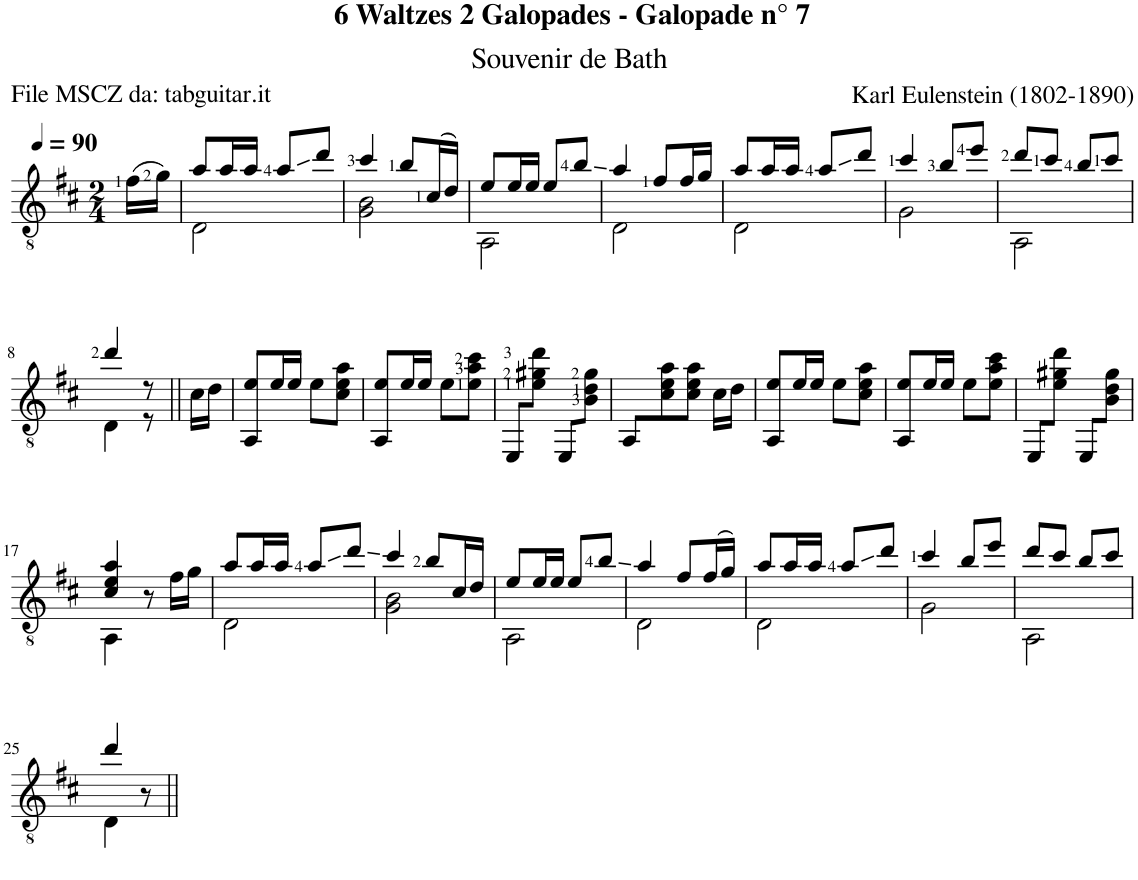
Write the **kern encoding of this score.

**kern
*part1
*staff1
*I"Guitar
*I'Guit.
*clefGv2
*k[f#c#]
*M2/4
*MM90
=
(16f#\LL
16g\JJ)
=1
*^
8a/L	2D\
16a/L	.
16a/JJ	.
8a/L	.
8dd/J	.
=2	=2
4cc#/	2G\ 2B\
8b/L	.
(16c#/L	.
16d/JJ)	.
=3	=3
8e/L	2AA\
16e/L	.
16e/JJ	.
8e/L	.
8b/J	.
=4	=4
4a/	2D\
8f#/L	.
16f#/L	.
16g/JJ	.
=5	=5
8a/L	2D\
16a/L	.
16a/JJ	.
8a/L	.
8dd/J	.
=6	=6
4cc#/	2G\
8b/L	.
8ee/J	.
=7	=7
8dd/L	2AA\
8cc#/J	.
8b/L	.
8cc#/J	.
!!LO:LB:g=z	!!
=8	=8
4dd/	4D\
8r	8r
*v	*v
=9||
16c#\LL
16d\JJ
=10
8AA/ 8e/L
16e/L
16e/JJ
8e\L
8c#\ 8e\ 8a\J
=11
8AA/ 8e/L
16e/L
16e/JJ
8e\L
8e\ 8a\ 8cc#\J
=12
8EE/L
8e\ 8g#X\ 8dd\J
8EE/L
8B\ 8d\ 8g#\J
=13
8AA/L
8c#\ 8e\ 8a\
8c#\ 8e\ 8a\J
16c#\LL
16d\JJ
=14
8AA/ 8e/L
16e/L
16e/JJ
8e\L
8c#\ 8e\ 8a\J
=15
8AA/ 8e/L
16e/L
16e/JJ
8e\L
8e\ 8a\ 8cc#\J
=16
8EE/L
8e\ 8g#X\ 8dd\J
8EE/L
8B\ 8d\ 8g#\J
!!LO:LB:g=z
=17
*^
4c#/ 4e/ 4a/	4AA\
8r	4ryy
16f#\LL	.
16g\JJ	.
=18	=18
8a/L	2D\
16a/L	.
16a/JJ	.
8a/L	.
8dd/J	.
=19	=19
4cc#/	2G\ 2B\
8b/L	.
16c#/L	.
16d/JJ	.
=20	=20
8e/L	2AA\
16e/L	.
16e/JJ	.
8e/L	.
8b/J	.
=21	=21
4a/	2D\
8f#/L	.
(16f#/L	.
16g/JJ)	.
=22	=22
8a/L	2D\
16a/L	.
16a/JJ	.
8a/L	.
8dd/J	.
=23	=23
4cc#/	2G\
8b/L	.
8ee/J	.
=24	=24
8dd/L	2AA\
8cc#/J	.
8b/L	.
8cc#/J	.
!!LO:LB:g=z	!!
=25	=25
4dd/	4D\
8r	8ryy
*v	*v
=||
*-
